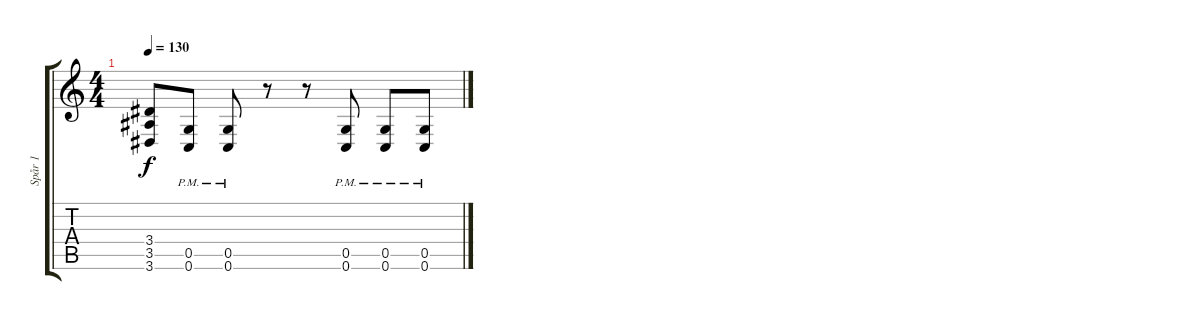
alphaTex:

\track ("Spår 1" "Spår 1") {instrument distortionguitar}
\staff {score tabs}
\tuning (D4 A3 F3 C3 G2 C2) {hide}
\ts (4 4)
\tempo 130
\clef g2
\ks c
(3.4{t} 3.5{t} 3.6{t}).8{dy f volume 1} (0.5{pm} 0.6{pm}).8 (0.5{pm} 0.6{pm}).8 r.8 r.8 (0.5{pm} 0.6{pm}).8 (0.5{pm} 0.6{pm}).8 (0.5{pm} 0.6{pm}).8
